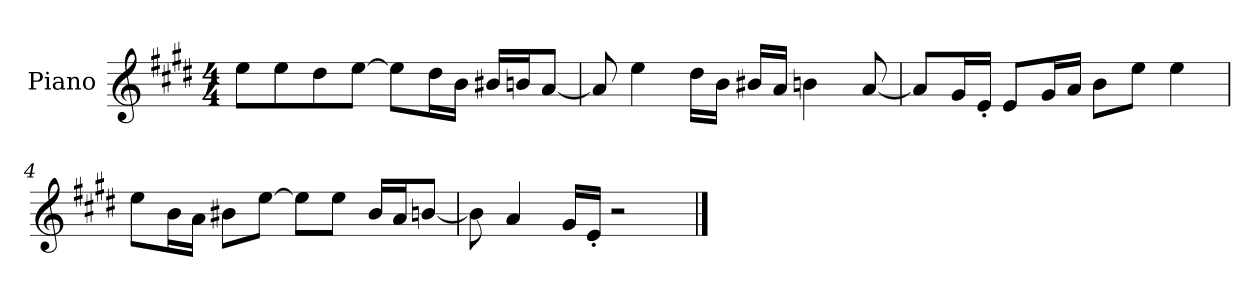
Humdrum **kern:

**kern
*part1
*staff1
*I"Piano
*I'P-no
*clefG2
*k[f#c#g#d#]
*M4/4
*MM90
=1
8ee\L
8ee\
8dd#\
[8ee\J
8ee\L]
16dd#\L
16b\JJ
16b#X/LL
16bn/J
[8a/J
=2
8a/]
4ee\
16dd#\LL
16b\JJ
16b#X/LL
16a/JJ
4bn\
[8a/
=3
8a/L]
16g#/L
16e'/JJ
8e/L
16g#/L
16a/JJ
8b\L
8ee\J
4ee\
!!LO:LB:g=z
=4
8ee\L
16b\L
16a\JJ
8b#X\L
[8ee\J
8ee\L]
8ee\J
16b#/LL
16a/J
[8bn/J
=5
8b\]
4a/
16g#/LL
16e'/JJ
2r
==
*-
